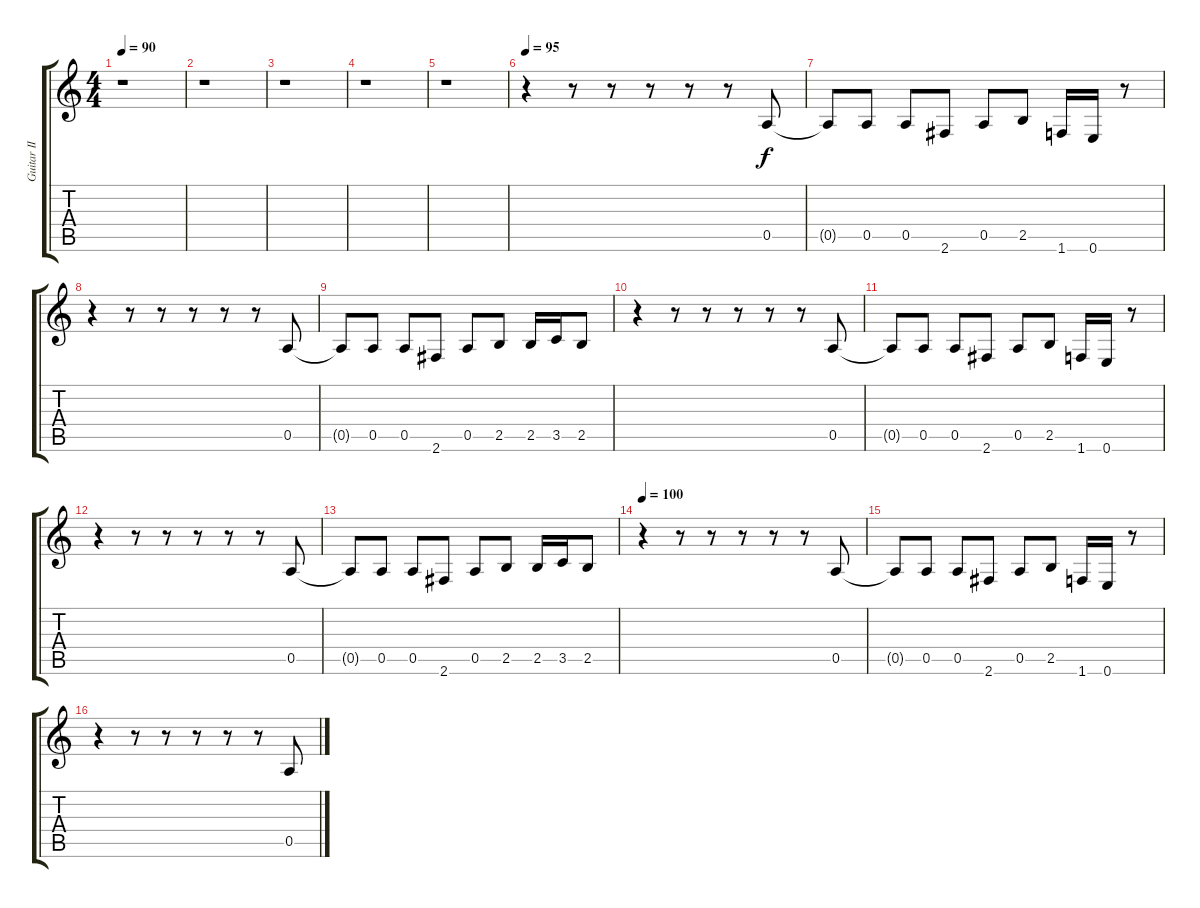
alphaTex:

\track ("Guitar II" "Guitar II") {instrument distortionguitar}
\staff {score tabs}
\tuning (E4 B3 G3 D3 A2 E2) {hide}
\ts (4 4)
\tempo 90
\clef g2
\ks c
r.1{dy f} |
r.1 |
r.1 |
r.1 |
r.1 |
\tempo 95
r.4 r.8 r.8 r.8 r.8 r.8 0.5.8 |
0.5{t}.8 0.5.8 0.5.8 2.6.8 0.5.8 2.5.8 1.6.16 0.6.16 r.8 |
r.4 r.8 r.8 r.8 r.8 r.8 0.5.8 |
0.5{t}.8 0.5.8 0.5.8 2.6.8 0.5.8 2.5.8 2.5.16 3.5.16 2.5.8 |
r.4 r.8 r.8 r.8 r.8 r.8 0.5.8 |
0.5{t}.8 0.5.8 0.5.8 2.6.8 0.5.8 2.5.8 1.6.16 0.6.16 r.8 |
r.4 r.8 r.8 r.8 r.8 r.8 0.5.8 |
0.5{t}.8 0.5.8 0.5.8 2.6.8 0.5.8 2.5.8 2.5.16 3.5.16 2.5.8 |
\tempo 100
r.4 r.8 r.8 r.8 r.8 r.8 0.5.8 |
0.5{t}.8 0.5.8 0.5.8 2.6.8 0.5.8 2.5.8 1.6.16 0.6.16 r.8 |
r.4 r.8 r.8 r.8 r.8 r.8 0.5.8
